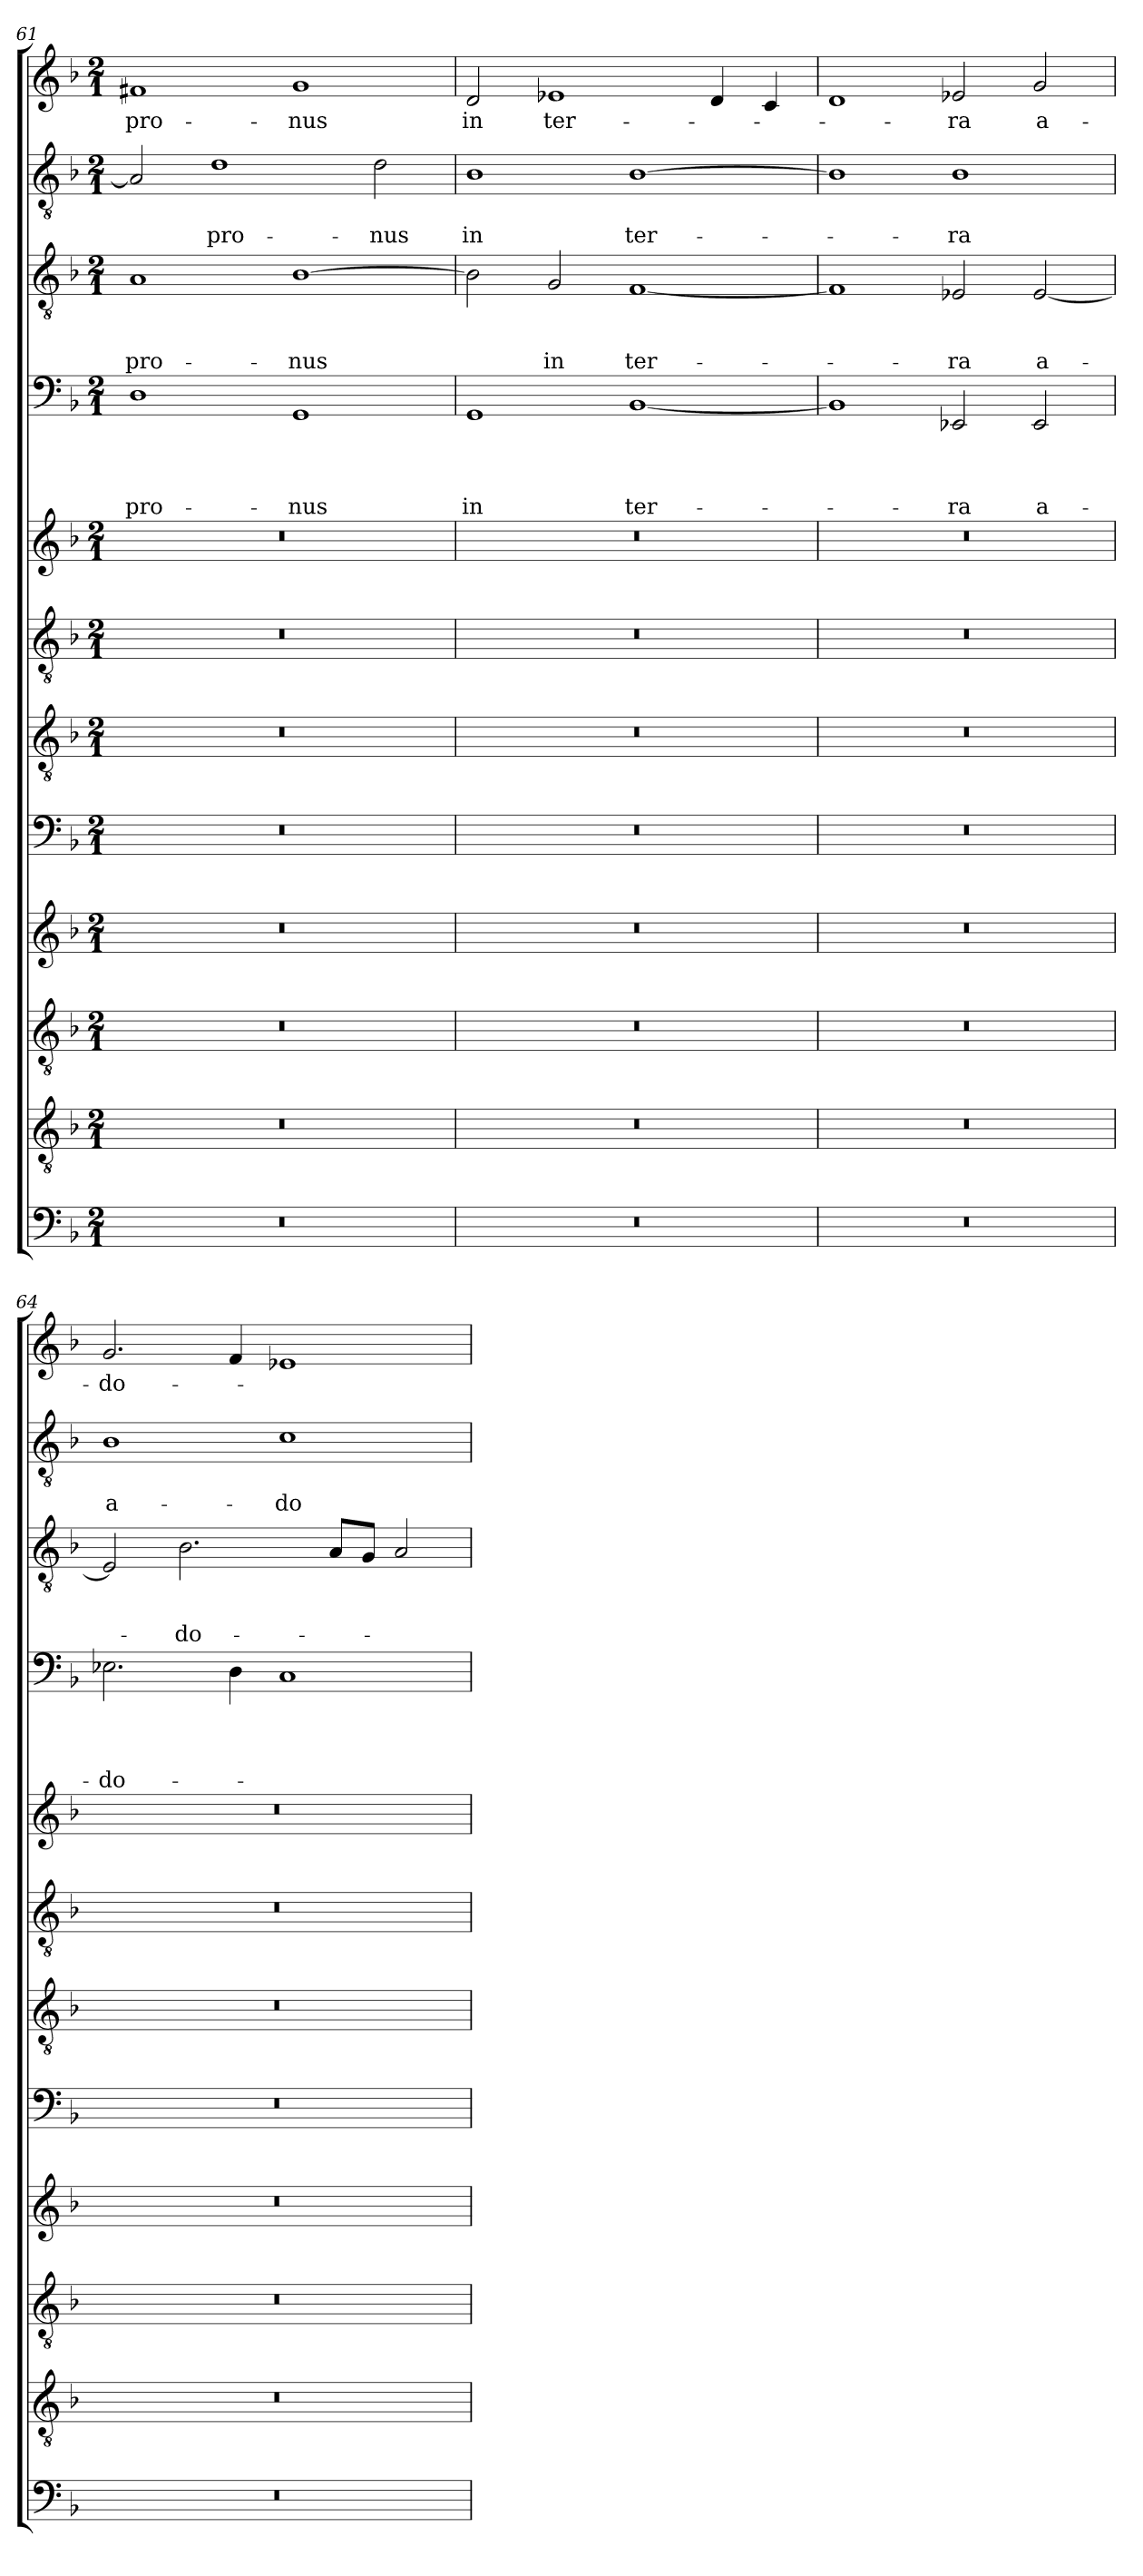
**kern	**kern	**kern	**kern	**kern	**kern	**kern	**kern	**kern	**text	**text	**text	**text	**kern	**text	**text	**text	**kern	**text	**text	**kern	**text
*part12	*part11	*part10	*part9	*part8	*part7	*part6	*part5	*part4	*part4	*part4	*part4	*part4	*part3	*part3	*part3	*part3	*part2	*part2	*part2	*part1	*part1
*staff12	*staff11	*staff10	*staff9	*staff8	*staff7	*staff6	*staff5	*staff4	*staff4	*staff4	*staff4	*staff4	*staff3	*staff3	*staff3	*staff3	*staff2	*staff2	*staff2	*staff1	*staff1
*clefF4	*clefGv2	*clefGv2	*clefG2	*clefF4	*clefGv2	*clefGv2	*clefG2	*clefF4	*	*	*	*	*clefGv2	*	*	*	*clefGv2	*	*	*clefG2	*
*k[b-]	*k[b-]	*k[b-]	*k[b-]	*k[b-]	*k[b-]	*k[b-]	*k[b-]	*k[b-]	*	*	*	*	*k[b-]	*	*	*	*k[b-]	*	*	*k[b-]	*
*F:	*F:	*F:	*F:	*F:	*F:	*F:	*F:	*F:	*	*	*	*	*F:	*	*	*	*F:	*	*	*F:	*
*M2/1	*M2/1	*M2/1	*M2/1	*M2/1	*M2/1	*M2/1	*M2/1	*M2/1	*	*	*	*	*M2/1	*	*	*	*M2/1	*	*	*M2/1	*
=61	=61	=61	=61	=61	=61	=61	=61	=61	=61	=61	=61	=61	=61	=61	=61	=61	=61	=61	=61	=61	=61
!	!	!	!	!	!	!	!	!	!	!	!	!LO:LY:b	!	!	!	!LO:LY:b	!	!	!	!	!LO:LY:b
0r	0r	0r	0r	0r	0r	0r	0r	1D	.	.	.	pro-	1A	.	.	pro-	2A/]	.	.	1f#X	pro-
!	!	!	!	!	!	!	!	!	!	!	!	!	!	!	!	!	!	!	!LO:LY:b	!	!
.	.	.	.	.	.	.	.	.	.	.	.	.	.	.	.	.	1d	.	pro-	.	.
!	!	!	!	!	!	!	!	!	!	!	!	!LO:LY:b	!	!	!	!LO:LY:b	!	!	!	!	!LO:LY:b
.	.	.	.	.	.	.	.	1GG	.	.	.	-nus	[1B-	.	.	-nus	.	.	.	1g	-nus
!	!	!	!	!	!	!	!	!	!	!	!	!	!	!	!	!	!	!	!LO:LY:b	!	!
.	.	.	.	.	.	.	.	.	.	.	.	.	.	.	.	.	2d\	.	-nus	.	.
=62	=62	=62	=62	=62	=62	=62	=62	=62	=62	=62	=62	=62	=62	=62	=62	=62	=62	=62	=62	=62	=62
!	!	!	!	!	!	!	!	!	!	!	!	!LO:LY:b	!	!	!	!	!	!	!LO:LY:b	!	!LO:LY:b
0r	0r	0r	0r	0r	0r	0r	0r	1GG	.	.	.	in	2B-\]	.	.	.	1B-	.	in	2d/	in
!	!	!	!	!	!	!	!	!	!	!	!	!	!	!	!	!LO:LY:b	!	!	!	!	!LO:LY:b
.	.	.	.	.	.	.	.	.	.	.	.	.	2G/	.	.	in	.	.	.	1e-X	ter-
!	!	!	!	!	!	!	!	!	!	!	!	!LO:LY:b	!	!	!	!LO:LY:b	!	!	!LO:LY:b	!	!
.	.	.	.	.	.	.	.	[1BB-	.	.	.	ter-	[1F	.	.	ter-	[1B-	.	ter-	.	.
.	.	.	.	.	.	.	.	.	.	.	.	.	.	.	.	.	.	.	.	4d/	.
.	.	.	.	.	.	.	.	.	.	.	.	.	.	.	.	.	.	.	.	4c/	.
=63	=63	=63	=63	=63	=63	=63	=63	=63	=63	=63	=63	=63	=63	=63	=63	=63	=63	=63	=63	=63	=63
0r	0r	0r	0r	0r	0r	0r	0r	1BB-]	.	.	.	.	1F]	.	.	.	1B-]	.	.	1d	.
!	!	!	!	!	!	!	!	!	!	!	!	!LO:LY:b	!	!	!	!LO:LY:b	!	!	!LO:LY:b	!	!LO:LY:b
.	.	.	.	.	.	.	.	2EE-X/	.	.	.	-ra	2E-X/	.	.	-ra	1B-	.	-ra	2e-X/	-ra
!	!	!	!	!	!	!	!	!	!	!	!	!LO:LY:b	!	!	!	!LO:LY:b	!	!	!	!	!LO:LY:b
.	.	.	.	.	.	.	.	2EE-/	.	.	.	a-	[2E-/	.	.	a-	.	.	.	2g/	a-
!!LO:PB:g=z
=64	=64	=64	=64	=64	=64	=64	=64	=64	=64	=64	=64	=64	=64	=64	=64	=64	=64	=64	=64	=64	=64
!	!	!	!	!	!	!	!	!	!	!	!	!LO:LY:b	!	!	!	!	!	!	!LO:LY:b	!	!LO:LY:b
0r	0r	0r	0r	0r	0r	0r	0r	2.E-X\	.	.	.	-do-	2E-/]	.	.	.	1B-	.	a-	2.g/	-do-
!	!	!	!	!	!	!	!	!	!	!	!	!	!	!	!	!LO:LY:b	!	!	!	!	!
.	.	.	.	.	.	.	.	.	.	.	.	.	2.B-\	.	.	-do-	.	.	.	.	.
.	.	.	.	.	.	.	.	4D\	.	.	.	.	.	.	.	.	.	.	.	4f/	.
!	!	!	!	!	!	!	!	!	!	!	!	!	!	!	!	!	!	!	!LO:LY:b	!	!
.	.	.	.	.	.	.	.	1C	.	.	.	.	.	.	.	.	1c	.	-do-	1e-X	.
.	.	.	.	.	.	.	.	.	.	.	.	.	8A/L	.	.	.	.	.	.	.	.
.	.	.	.	.	.	.	.	.	.	.	.	.	8G/J	.	.	.	.	.	.	.	.
.	.	.	.	.	.	.	.	.	.	.	.	.	2A/	.	.	.	.	.	.	.	.
=	=	=	=	=	=	=	=	=	=	=	=	=	=	=	=	=	=	=	=	=	=
*-	*-	*-	*-	*-	*-	*-	*-	*-	*-	*-	*-	*-	*-	*-	*-	*-	*-	*-	*-	*-	*-
